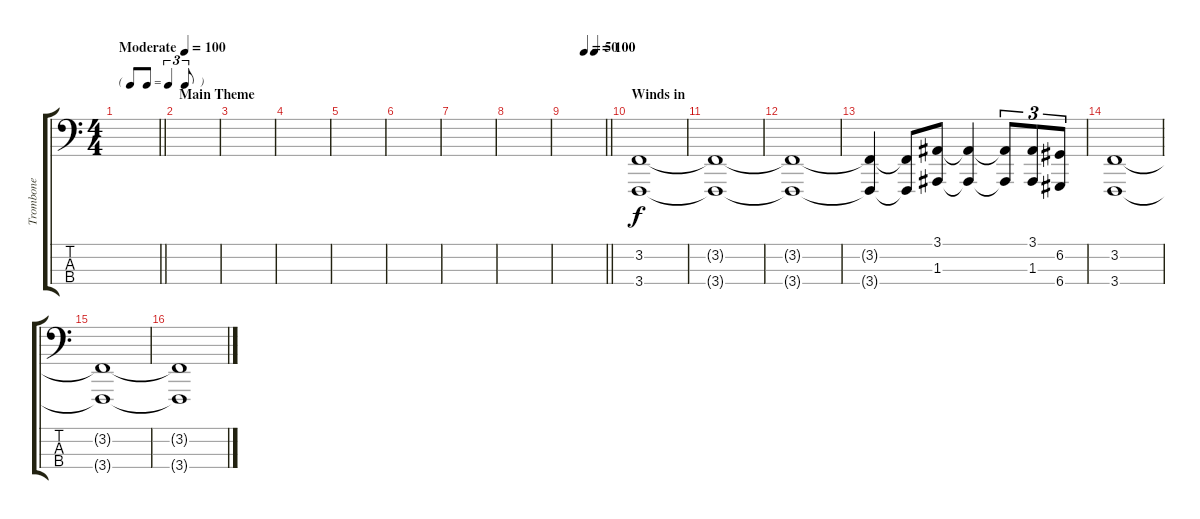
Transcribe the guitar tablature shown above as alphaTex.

\track ("Trombone" "Trombone") {instrument trombone}
\staff {score tabs}
\tuning (G2 D2 A1 D1) {hide}
\ts (4 4)
\tf triplet8th
\tempo (100 "Moderate")
\clef f4
\barLineRight lightlight
\ks c
|
\section ("" "Main Theme")
|
|
|
|
|
|
|
\tempo (50 0.5)
\tempo (100 0.75)
\barLineRight lightlight
|
\section ("" "Winds in")
(3.2 3.4).1 |
(3.2{t} 3.4{t}).1 |
(3.2{t} 3.4{t}).1 |
(3.2{t} 3.4{t}).4 (3.2{t} 3.4{t}).8 (3.1 1.3).8 (3.1{t} 1.3{t}).4 (3.1{t} 1.3{t}).8{tu (3 2)} (3.1 1.3).8{tu (3 2)} (6.2 6.4).8{tu (3 2)} |
(3.2 3.4).1 |
(3.2{t} 3.4{t}).1 |
(3.2{t} 3.4{t}).1
